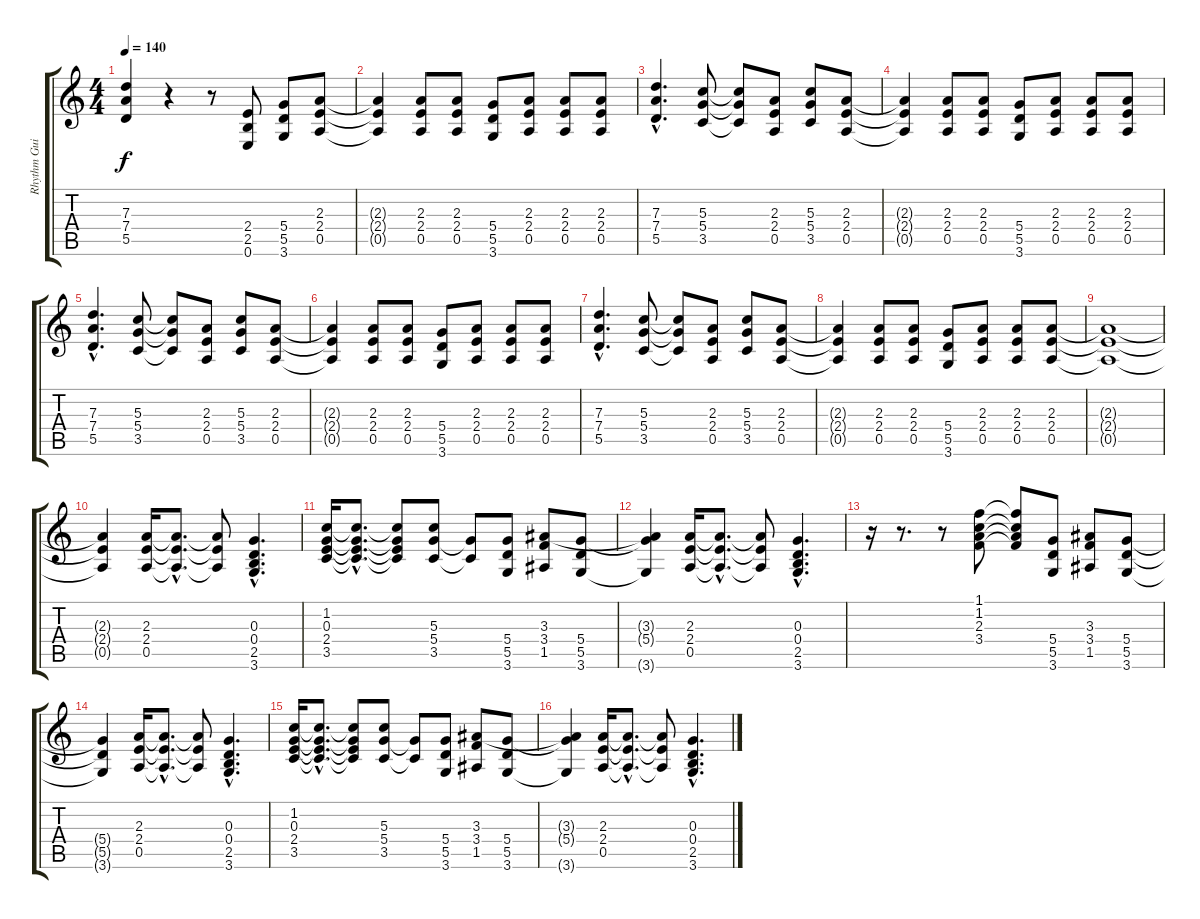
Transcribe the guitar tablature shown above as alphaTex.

\track ("Rhythm Guitar: Slash" "Rhythm Gui") {instrument distortionguitar}
\staff {score tabs}
\tuning (E4 B3 G3 D3 A2 E2) {hide}
\ts (4 4)
\tempo 140
\clef g2
\ks c
(7.3 7.4 5.5).4{dy f} r.4 r.8 (2.4 2.5 0.6).8 (5.4 5.5 3.6).8 (2.3 2.4 0.5).8 |
(2.3{t} 2.4{t} 0.5{t}).4 (2.3 2.4 0.5).8 (2.3 2.4 0.5).8 (5.4 5.5 3.6).8 (2.3 2.4 0.5).8 (2.3 2.4 0.5).8 (2.3 2.4 0.5).8 |
(7.3{hac} 7.4{hac} 5.5{hac}).4{d} (5.3 5.4 3.5).8 (5.3{t} 5.4{t} 3.5{t}).8 (2.3 2.4 0.5).8 (5.3 5.4 3.5).8 (2.3 2.4 0.5).8 |
(2.3{t} 2.4{t} 0.5{t}).4 (2.3 2.4 0.5).8 (2.3 2.4 0.5).8 (5.4 5.5 3.6).8 (2.3 2.4 0.5).8 (2.3 2.4 0.5).8 (2.3 2.4 0.5).8 |
(7.3{hac} 7.4{hac} 5.5{hac}).4{d} (5.3 5.4 3.5).8 (5.3{t} 5.4{t} 3.5{t}).8 (2.3 2.4 0.5).8 (5.3 5.4 3.5).8 (2.3 2.4 0.5).8 |
(2.3{t} 2.4{t} 0.5{t}).4 (2.3 2.4 0.5).8 (2.3 2.4 0.5).8 (5.4 5.5 3.6).8 (2.3 2.4 0.5).8 (2.3 2.4 0.5).8 (2.3 2.4 0.5).8 |
(7.3{hac} 7.4{hac} 5.5{hac}).4{d} (5.3 5.4 3.5).8 (5.3{t} 5.4{t} 3.5{t}).8 (2.3 2.4 0.5).8 (5.3 5.4 3.5).8 (2.3 2.4 0.5).8 |
(2.3{t} 2.4{t} 0.5{t}).4 (2.3 2.4 0.5).8 (2.3 2.4 0.5).8 (5.4 5.5 3.6).8 (2.3 2.4 0.5).8 (2.3 2.4 0.5).8 (2.3 2.4 0.5).8 |
(2.3{t} 2.4{t} 0.5{t}).1 |
(2.3{t} 2.4{t} 0.5{t}).4 (2.3 2.4 0.5).16 (2.3{hac t} 2.4{hac t} 0.5{hac t}).8{d} (2.3{t} 2.4{t} 0.5{t}).8 (0.3{hac} 0.4{hac} 2.5{hac} 3.6{hac}).4{d} |
(1.2 0.3 2.4 3.5).16 (1.2{hac t} 0.3{hac t} 2.4{hac t} 3.5{hac t}).8{d} (1.2{t} 0.3{t} 2.4{t} 3.5{t}).8 (5.3 5.4 3.5).8 (5.4{t} 3.5{t}).8 (5.4 5.5 3.6).8 (3.3 3.4 1.5).8 (5.4 5.5 3.6).8 |
(3.3{t} 5.4{t} 3.6{t}).4 (2.3 2.4 0.5).16 (2.3{hac t} 2.4{hac t} 0.5{hac t}).8{d} (2.3{t} 2.4{t} 0.5{t}).8 (0.3{hac} 0.4{hac} 2.5{hac} 3.6{hac}).4{d} |
r.16 r.8{d} r.8 (1.1 1.2 2.3 3.4).8 (1.1{t} 1.2{t} 2.3{t} 3.4{t}).8 (5.4 5.5 3.6).8 (3.3 3.4 1.5).8 (5.4 5.5 3.6).8 |
(5.4{t} 5.5{t} 3.6{t}).4 (2.3 2.4 0.5).16 (2.3{hac t} 2.4{hac t} 0.5{hac t}).8{d} (2.3{t} 2.4{t} 0.5{t}).8 (0.3{hac} 0.4{hac} 2.5{hac} 3.6{hac}).4{d} |
(1.2 0.3 2.4 3.5).16 (1.2{hac t} 0.3{hac t} 2.4{hac t} 3.5{hac t}).8{d} (1.2{t} 0.3{t} 2.4{t} 3.5{t}).8 (5.3 5.4 3.5).8 (5.4{t} 3.5{t}).8 (5.4 5.5 3.6).8 (3.3 3.4 1.5).8 (5.4 5.5 3.6).8 |
(3.3{t} 5.4{t} 3.6{t}).4 (2.3 2.4 0.5).16 (2.3{hac t} 2.4{hac t} 0.5{hac t}).8{d} (2.3{t} 2.4{t} 0.5{t}).8 (0.3{hac} 0.4{hac} 2.5{hac} 3.6{hac}).4{d}
